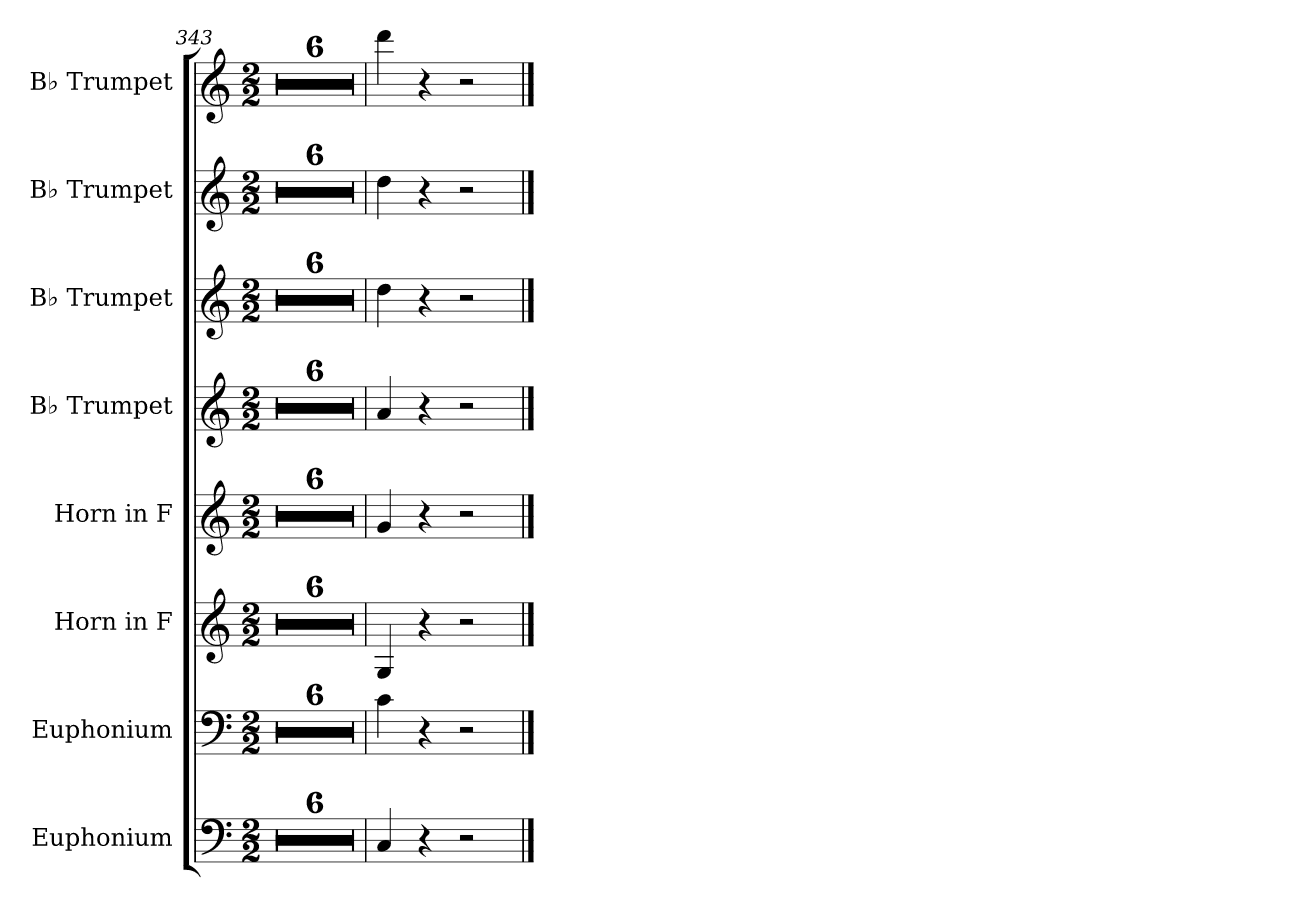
**kern	**kern	**kern	**kern	**kern	**kern	**kern	**kern
*part8	*part7	*part6	*part5	*part4	*part3	*part2	*part1
*staff8	*staff7	*staff6	*staff5	*staff4	*staff3	*staff2	*staff1
*I"Euphonium	*I"Euphonium	*I"Horn in F	*I"Horn in F	*I"B♭ Trumpet	*I"B♭ Trumpet	*I"B♭ Trumpet	*I"B♭ Trumpet
*I'Euph.	*I'Euph.	*	*	*I'B♭ Tpt.	*I'B♭ Tpt.	*I'B♭ Tpt.	*I'B♭ Tpt.
*clefF4	*clefF4	*clefG2	*clefG2	*clefG2	*clefG2	*clefG2	*clefG2
*	*	*ITrd4c7	*ITrd4c7	*ITrd1c2	*ITrd1c2	*ITrd1c2	*ITrd1c2
*k[]	*k[]	*k[b-]	*k[b-]	*k[b-e-]	*k[b-e-]	*k[b-e-]	*k[b-e-]
*M2/2	*M2/2	*M2/2	*M2/2	*M2/2	*M2/2	*M2/2	*M2/2
=343	=343	=343	=343	=343	=343	=343	=343
1r	1r	1r	1r	1r	1r	1r	1r
=344	=344	=344	=344	=344	=344	=344	=344
1r	1r	1r	1r	1r	1r	1r	1r
=345	=345	=345	=345	=345	=345	=345	=345
1r	1r	1r	1r	1r	1r	1r	1r
=346	=346	=346	=346	=346	=346	=346	=346
1r	1r	1r	1r	1r	1r	1r	1r
=347	=347	=347	=347	=347	=347	=347	=347
1r	1r	1r	1r	1r	1r	1r	1r
=348	=348	=348	=348	=348	=348	=348	=348
1r	1r	1r	1r	1r	1r	1r	1r
=349	=349	=349	=349	=349	=349	=349	=349
4C/	4c\	4C/	4c/	4g/	4cc\	4cc\	4ccc\
4r	4r	4r	4r	4r	4r	4r	4r
2r	2r	2r	2r	2r	2r	2r	2r
==	==	==	==	==	==	==	==
*-	*-	*-	*-	*-	*-	*-	*-
